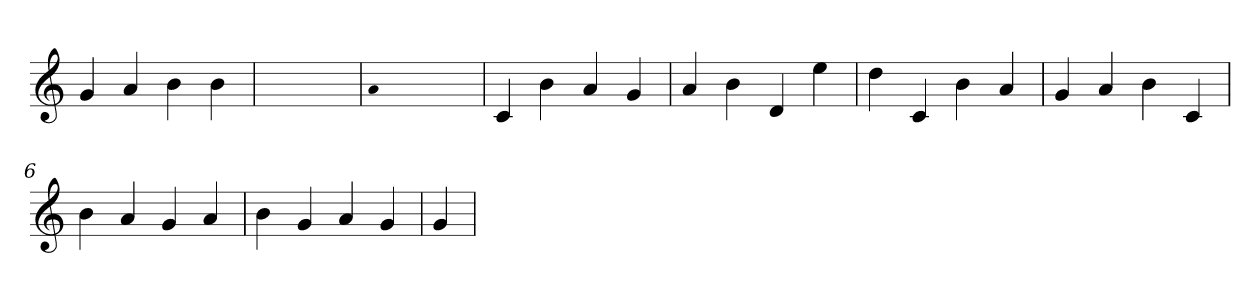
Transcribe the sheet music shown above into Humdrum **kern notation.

**kern
*part1
*staff1
*clefG2
=1
4g
4a
4b
4b
=2
1ryy
=2
qqa
1ryy
=2
4c
4b
4a
4g
=3
4a
4b
4d
4ee
=4
4dd
4c
4b
4a
=5
4g
4a
4b
4c
=6
4b
4a
4g
4a
=7
4b
4g
4a
4g
=8
4g
=
*-
